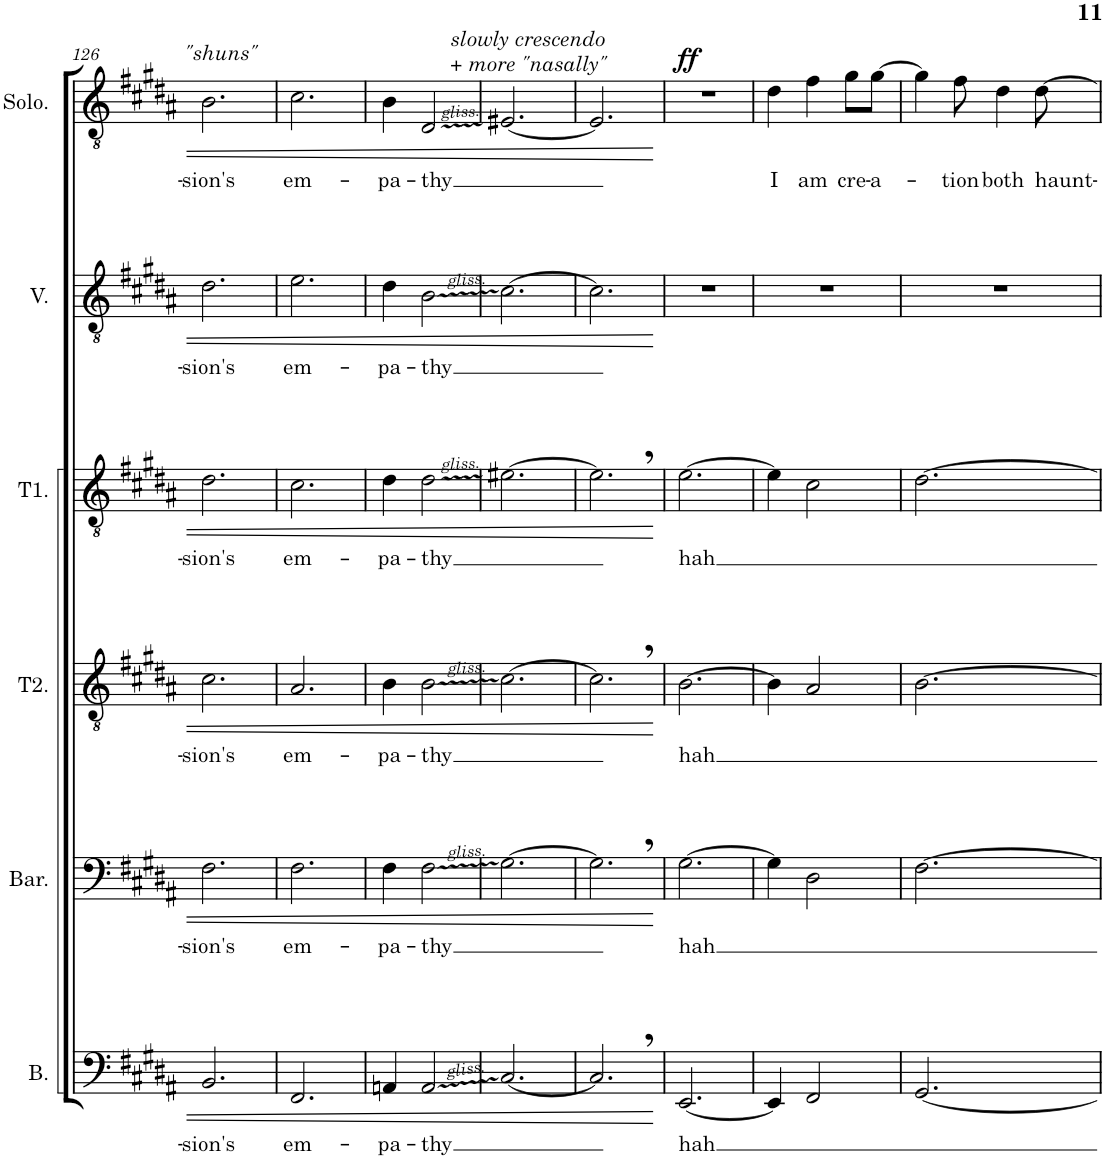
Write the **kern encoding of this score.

**kern	**text	**kern	**text	**kern	**text	**kern	**text	**kern	**text	**kern	**text	**dynam
*part6	*part6	*part5	*part5	*part4	*part4	*part3	*part3	*part2	*part2	*part1	*part1	*part1
*staff6	*staff6	*staff5	*staff5	*staff4	*staff4	*staff3	*staff3	*staff2	*staff2	*staff1	*staff1	*staff1
*I"Bass	*	*I"Baritone	*	*I"Tenor 2	*	*I"Tenor 1	*	*I"Voice	*	*I"Soloist	*	*
*I'B.	*	*I'Bar.	*	*I'T2.	*	*I'T1.	*	*I'V.	*	*I'Solo.	*	*
!!LO:PB:g=z
*clefF4	*	*clefF4	*	*clefGv2	*	*clefGv2	*	*clefGv2	*	*clefGv2	*	*
*k[f#c#g#d#a#]	*	*k[f#c#g#d#a#]	*	*k[f#c#g#d#a#]	*	*k[f#c#g#d#a#]	*	*k[f#c#g#d#a#]	*	*k[f#c#g#d#a#]	*	*
*M3/4	*	*M3/4	*	*M3/4	*	*M3/4	*	*M3/4	*	*M3/4	*	*
=126	=126	=126	=126	=126	=126	=126	=126	=126	=126	=126	=126	=126
!	!	!	!	!	!	!	!	!	!	!LO:TX:a:i:t="shuns"	!	!
!	!LO:LY:b	!	!LO:LY:b	!	!LO:LY:b	!	!LO:LY:b	!	!LO:LY:b	!	!LO:LY:b	!
2.BB/	-sion's	2.F#\	-sion's	2.c#\	-sion's	2.d#\	-sion's	2.d#\	-sion's	2.B\	-sion's	.
=127	=127	=127	=127	=127	=127	=127	=127	=127	=127	=127	=127	=127
!	!LO:LY:b	!	!LO:LY:b	!	!LO:LY:b	!	!LO:LY:b	!	!LO:LY:b	!	!LO:LY:b	!
2.FF#/	em-	2.F#\	em-	2.A#/	em-	2.c#\	em-	2.e\	em-	2.c#\	em-	.
=128	=128	=128	=128	=128	=128	=128	=128	=128	=128	=128	=128	=128
!	!LO:LY:b	!	!LO:LY:b	!	!LO:LY:b	!	!LO:LY:b	!	!LO:LY:b	!	!LO:LY:b	!
4AAn/	-pa-	4F#\	-pa-	4B\	-pa-	4d#\	-pa-	4d#\	-pa-	4B\	-pa-	.
!	!LO:LY:b	!	!LO:LY:b	!	!LO:LY:b	!	!LO:LY:b	!	!LO:LY:b	!	!LO:LY:b	!
2AA/	-thy	2F#\	-thy	2B\	-thy	2d#\	-thy	2B\	-thy	2D#/	-thy	.
=129	=129	=129	=129	=129	=129	=129	=129	=129	=129	=129	=129	=129
!	!	!	!	!	!	!	!	!	!	!LO:TX:a:i:t=slowly crescendo	!	!
!	!	!	!	!	!	!	!	!	!	!LO:TX:a:t=+ more "nasally"	!	!
[2.C#/	.	[2.G#\	.	[2.c#\	.	[2.e#X\	.	[2.c#\	.	[2.E#X/	.	.
=130	=130	=130	=130	=130	=130	=130	=130	=130	=130	=130	=130	=130
2.C#,/]	.	2.G#,\]	.	2.c#,\]	.	2.e#,\]	.	2.c#\]	.	2.E#/]	.	.
=131	=131	=131	=131	=131	=131	=131	=131	=131	=131	=131	=131	=131
!	!LO:LY:b	!	!LO:LY:b	!	!LO:LY:b	!	!LO:LY:b	!	!	!	!	!LO:DY:a
[2.EE/	hah	[2.G#\	hah	[2.B\	hah	[2.e\	hah	2.r	.	2.r	.	ff
=132	=132	=132	=132	=132	=132	=132	=132	=132	=132	=132	=132	=132
!	!	!	!	!	!	!	!	!	!	!	!LO:LY:b	!
4EE/]	.	4G#\]	.	4B\]	.	4e\]	.	2.r	.	4d#\	I	.
!	!	!	!	!	!	!	!	!	!	!	!LO:LY:b	!
2FF#/	.	2D#\	.	2A#/	.	2c#\	.	.	.	4f#\	am	.
!	!	!	!	!	!	!	!	!	!	!	!LO:LY:b	!
.	.	.	.	.	.	.	.	.	.	8g#\L	cre-	.
!	!	!	!	!	!	!	!	!	!	!	!LO:LY:b	!
.	.	.	.	.	.	.	.	.	.	[8g#\J	-a-	.
=133	=133	=133	=133	=133	=133	=133	=133	=133	=133	=133	=133	=133
[2.GG#/	.	[2.F#\	.	[2.B\	.	[2.d#\	.	2.r	.	4g#\]	.	.
!	!	!	!	!	!	!	!	!	!	!	!LO:LY:b	!
.	.	.	.	.	.	.	.	.	.	8f#\	-tion	.
!	!	!	!	!	!	!	!	!	!	!	!LO:LY:b	!
.	.	.	.	.	.	.	.	.	.	4d#\	both	.
!	!	!	!	!	!	!	!	!	!	!	!LO:LY:b	!
.	.	.	.	.	.	.	.	.	.	[8d#\	haunt-	.
=	=	=	=	=	=	=	=	=	=	=	=	=
*-	*-	*-	*-	*-	*-	*-	*-	*-	*-	*-	*-	*-
